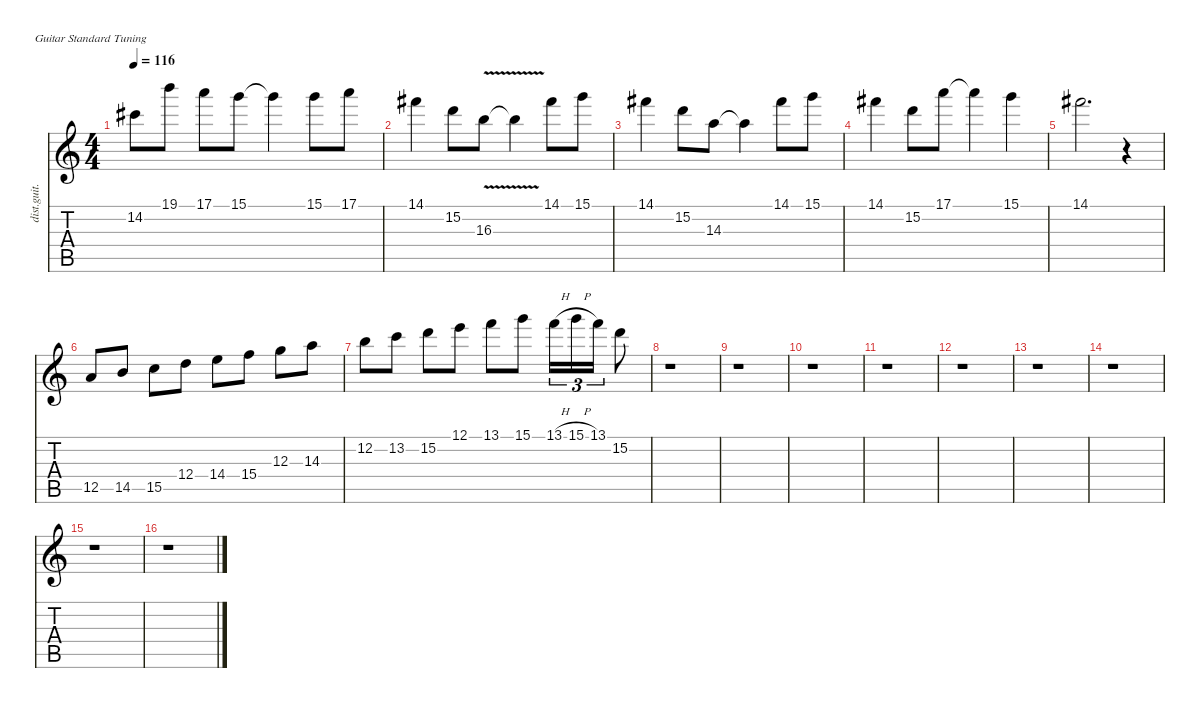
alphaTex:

\defaultSystemsLayout 4
\hideDynamics
\bracketExtendMode nobrackets
\track ("Gtr. 2, Gtr.5" "dist.guit.") {instrument distortionguitar}
\staff {score tabs}
\tuning (E4 B3 G3 D3 A2 E2)
\ts (4 4)
\tempo 116
\clef g2
\ks c
14.2{acc #}.8{dy f} 19.1.8 17.1.8 15.1.8 15.1{t}.4 15.1.8 17.1.8 |
14.1{acc #}.4 15.2.8 16.3{v}.8 16.3{v t}.4 14.1{acc #}.8 15.1.8 |
14.1{acc #}.4 15.2.8 14.3.8 14.3{t}.4 14.1{acc #}.8 15.1.8 |
14.1{acc #}.4 15.2.8 17.1.8 17.1{t}.4 15.1.4 |
14.1{acc #}.2{d} r.4 |
12.5.8 14.5.8 15.5.8 12.4.8 14.4.8 15.4.8 12.3.8 14.3.8 |
12.2.8 13.2.8 15.2.8 12.1.8 13.1.8 15.1.8 13.1{h}.16{tu (3 2)} 15.1{h}.16{tu (3 2)} 13.1.16{tu (3 2)} 15.2.8 |
r.1 |
r.1 |
r.1 |
r.1 |
r.1 |
r.1 |
r.1 |
r.1 |
r.1
